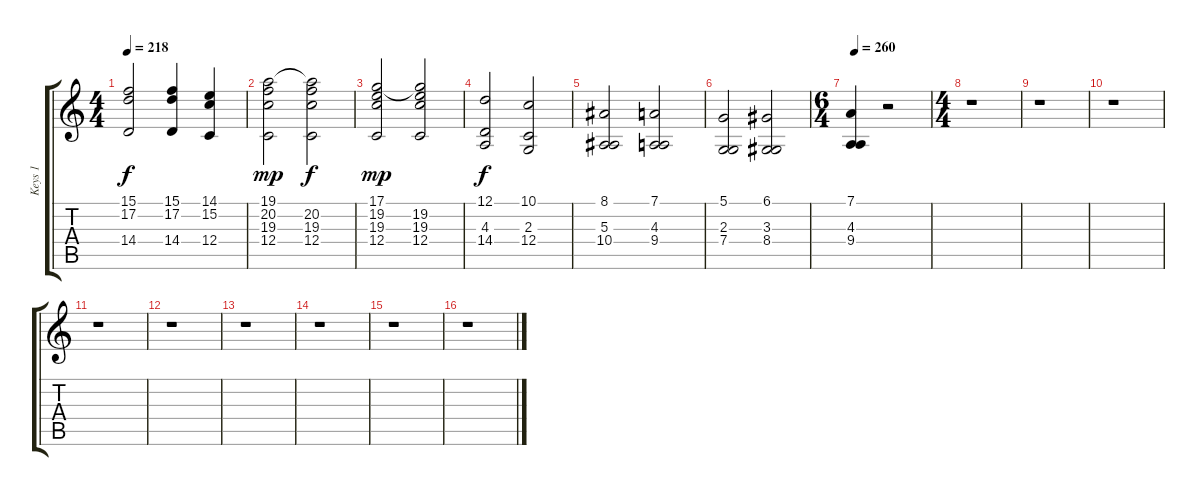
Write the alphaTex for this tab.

\track ("Keys 1" "Keys 1") {instrument electricgrandpiano}
\staff {score tabs}
\tuning (D4 A3 F3 C3 G2 C2) {hide}
\ts (4 4)
\tempo 218
\clef g2
\ks c
(15.1 17.2 14.4).2{dy f} (15.1 17.2 14.4).4 (14.1 15.2 12.4).4 |
(19.1 20.2 19.3 12.4).2{dy mp instrument drawbarorgan} (19.1{t} 20.2 19.3 12.4).2{dy f} |
(17.1 19.2 19.3 12.4).2{dy mp} (17.1{t} 19.2 19.3 12.4).2 |
(12.1 4.3 14.4).2{dy f} (10.1 2.3 12.4).2 |
(8.1 5.3 10.4).2 (7.1 4.3 9.4).2 |
(5.1 2.3 7.4).2 (6.1 3.3 8.4).2 |
\ts (6 4)
\tempo 260
(7.1 4.3 9.4).4 r.2 |
\ts (4 4)
r.1 |
r.1 |
r.1 |
r.1 |
r.1 |
r.1 |
r.1 |
r.1 |
r.1
